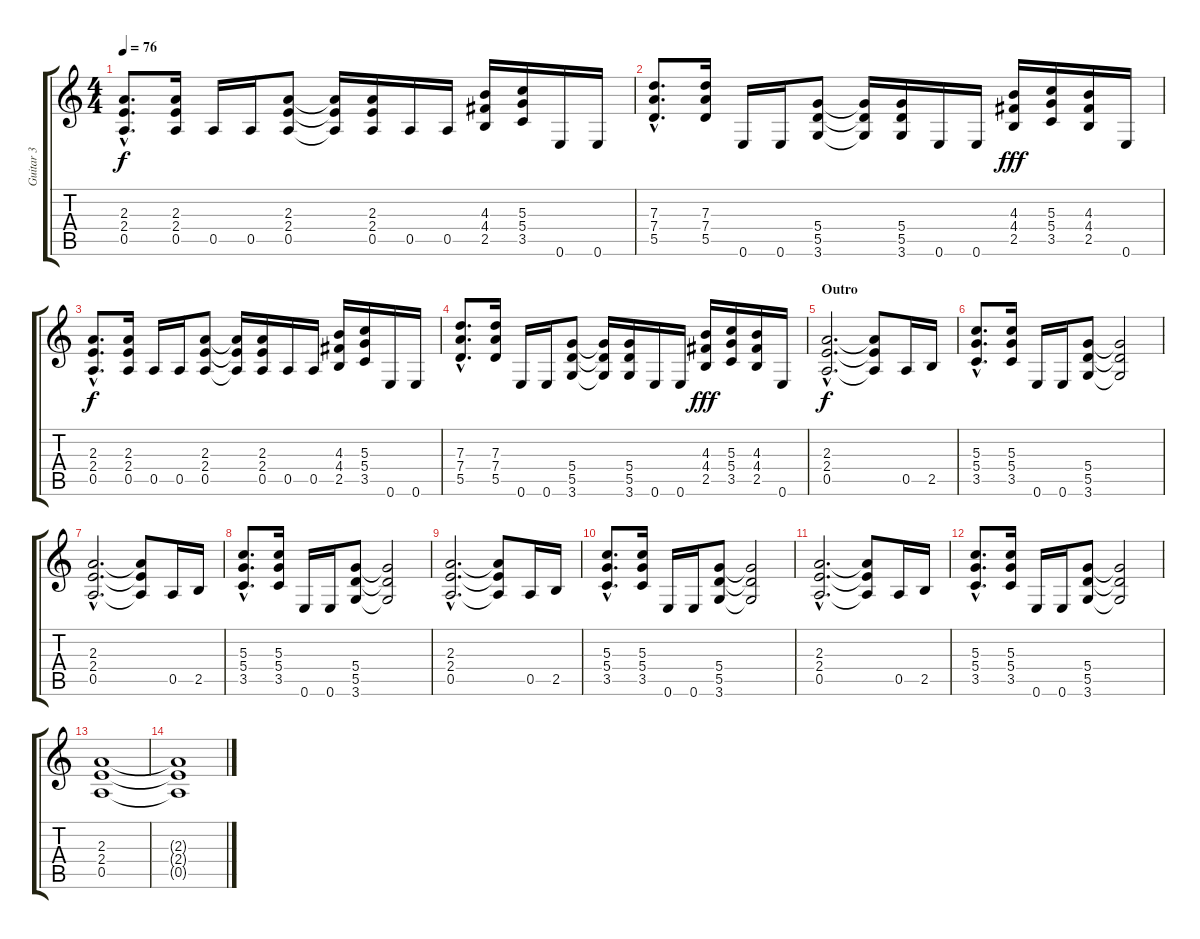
\track ("Guitar 3" "Guitar 3") {instrument electricguitarjazz}
\staff {score tabs}
\tuning (E4 B3 G3 D3 A2 E2) {hide}
\ts (4 4)
\tempo 76
\clef g2
\ks c
(2.3{hac} 2.4{hac} 0.5{hac}).8{d dy f} (2.3 2.4 0.5).16 0.5.16 0.5.16 (2.3 2.4 0.5).8 (2.3{t} 2.4{t} 0.5{t}).16 (2.3 2.4 0.5).16 0.5.16 0.5.16 (4.3 4.4 2.5).16 (5.3 5.4 3.5).16 0.6.16 0.6.16 |
(7.3{hac} 7.4{hac} 5.5{hac}).8{d} (7.3 7.4 5.5).16 0.6.16 0.6.16 (5.4 5.5 3.6).8 (5.4{t} 5.5{t} 3.6{t}).16 (5.4 5.5 3.6).16 0.6.16 0.6.16 (4.3 4.4 2.5).16{dy fff} (5.3 5.4 3.5).16 (4.3 4.4 2.5).16 0.6.16 |
(2.3{hac} 2.4{hac} 0.5{hac}).8{d dy f} (2.3 2.4 0.5).16 0.5.16 0.5.16 (2.3 2.4 0.5).8 (2.3{t} 2.4{t} 0.5{t}).16 (2.3 2.4 0.5).16 0.5.16 0.5.16 (4.3 4.4 2.5).16 (5.3 5.4 3.5).16 0.6.16 0.6.16 |
(7.3{hac} 7.4{hac} 5.5{hac}).8{d} (7.3 7.4 5.5).16 0.6.16 0.6.16 (5.4 5.5 3.6).8 (5.4{t} 5.5{t} 3.6{t}).16 (5.4 5.5 3.6).16 0.6.16 0.6.16 (4.3 4.4 2.5).16{dy fff} (5.3 5.4 3.5).16 (4.3 4.4 2.5).16 0.6.16 |
\section ("" "Outro")
(2.3{hac} 2.4{hac} 0.5{hac}).2{d dy f} (2.3{t} 2.4{t} 0.5{t}).8 0.5.16 2.5.16 |
(5.3{hac} 5.4{hac} 3.5{hac}).8{d} (5.3 5.4 3.5).16 0.6.16 0.6.16 (5.4 5.5 3.6).8 (5.4{t} 5.5{t} 3.6{t}).2 |
(2.3{hac} 2.4{hac} 0.5{hac}).2{d} (2.3{t} 2.4{t} 0.5{t}).8 0.5.16 2.5.16 |
(5.3{hac} 5.4{hac} 3.5{hac}).8{d} (5.3 5.4 3.5).16 0.6.16 0.6.16 (5.4 5.5 3.6).8 (5.4{t} 5.5{t} 3.6{t}).2 |
(2.3{hac} 2.4{hac} 0.5{hac}).2{d} (2.3{t} 2.4{t} 0.5{t}).8 0.5.16 2.5.16 |
(5.3{hac} 5.4{hac} 3.5{hac}).8{d} (5.3 5.4 3.5).16 0.6.16 0.6.16 (5.4 5.5 3.6).8 (5.4{t} 5.5{t} 3.6{t}).2 |
(2.3{hac} 2.4{hac} 0.5{hac}).2{d} (2.3{t} 2.4{t} 0.5{t}).8 0.5.16 2.5.16 |
(5.3{hac} 5.4{hac} 3.5{hac}).8{d} (5.3 5.4 3.5).16 0.6.16 0.6.16 (5.4 5.5 3.6).8 (5.4{t} 5.5{t} 3.6{t}).2 |
(2.3 2.4 0.5).1 |
(2.3{t} 2.4{t} 0.5{t}).1
